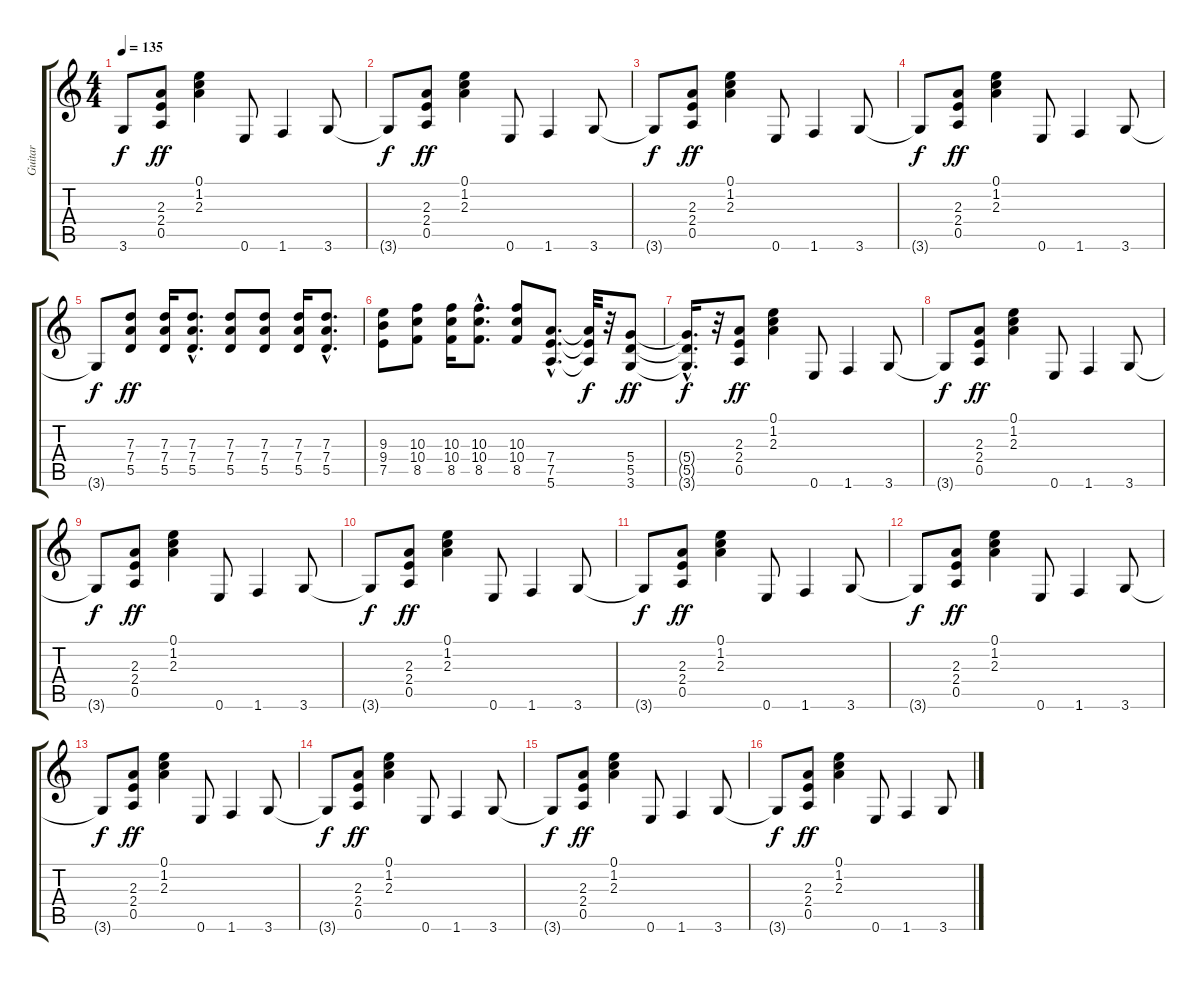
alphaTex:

\track ("Guitar" "Guitar") {instrument distortionguitar}
\staff {score tabs}
\tuning (E4 B3 G3 D3 A2 E2) {hide}
\ts (4 4)
\tempo 135
\clef g2
\ks c
3.6{t}.8{dy f} (2.3 2.4 0.5).8{dy ff} (0.1 1.2 2.3).4{volume 14 instrument electricguitarclean} 0.6.8{instrument distortionguitar} 1.6.4 3.6.8 |
3.6{t}.8{dy f} (2.3 2.4 0.5).8{dy ff} (0.1 1.2 2.3).4{volume 14 instrument electricguitarclean} 0.6.8{instrument distortionguitar} 1.6.4 3.6.8 |
3.6{t}.8{dy f} (2.3 2.4 0.5).8{dy ff} (0.1 1.2 2.3).4{volume 14 instrument electricguitarclean} 0.6.8{instrument distortionguitar} 1.6.4 3.6.8 |
3.6{t}.8{dy f} (2.3 2.4 0.5).8{dy ff} (0.1 1.2 2.3).4{volume 14 instrument electricguitarclean} 0.6.8{instrument distortionguitar} 1.6.4 3.6.8 |
3.6{t}.8{dy f} (7.3 7.4 5.5).8{dy ff} (7.3 7.4 5.5).16 (7.3{hac} 7.4{hac} 5.5{hac}).8{d} (7.3 7.4 5.5).8 (7.3 7.4 5.5).8 (7.3 7.4 5.5).16 (7.3{hac} 7.4{hac} 5.5{hac}).8{d} |
(9.3 9.4 7.5).8 (10.3 10.4 8.5).8 (10.3 10.4 8.5).16 (10.3{hac} 10.4{hac} 8.5{hac}).8{d} (10.3 10.4 8.5).8 (7.4{hac} 7.5{hac} 5.6{hac}).8{d} (7.4{t} 7.5{t} 5.6{t}).32{dy f} r.32 (5.4 5.5 3.6).8{dy ff} |
(5.4{hac t} 5.5{hac t} 3.6{hac t}).16{d dy f} r.32 (2.3 2.4 0.5).8{dy ff} (0.1 1.2 2.3).4{volume 14 instrument electricguitarclean} 0.6.8{instrument distortionguitar} 1.6.4 3.6.8 |
3.6{t}.8{dy f} (2.3 2.4 0.5).8{dy ff} (0.1 1.2 2.3).4{volume 14 instrument electricguitarclean} 0.6.8{instrument distortionguitar} 1.6.4 3.6.8 |
3.6{t}.8{dy f} (2.3 2.4 0.5).8{dy ff} (0.1 1.2 2.3).4{volume 14 instrument electricguitarclean} 0.6.8{instrument distortionguitar} 1.6.4 3.6.8 |
3.6{t}.8{dy f} (2.3 2.4 0.5).8{dy ff} (0.1 1.2 2.3).4{volume 14 instrument electricguitarclean} 0.6.8{instrument distortionguitar} 1.6.4 3.6.8 |
3.6{t}.8{dy f} (2.3 2.4 0.5).8{dy ff} (0.1 1.2 2.3).4{volume 14 instrument electricguitarclean} 0.6.8{instrument distortionguitar} 1.6.4 3.6.8 |
3.6{t}.8{dy f} (2.3 2.4 0.5).8{dy ff} (0.1 1.2 2.3).4{volume 14 instrument electricguitarclean} 0.6.8{instrument distortionguitar} 1.6.4 3.6.8 |
3.6{t}.8{dy f} (2.3 2.4 0.5).8{dy ff} (0.1 1.2 2.3).4{volume 14 instrument electricguitarclean} 0.6.8{instrument distortionguitar} 1.6.4 3.6.8 |
3.6{t}.8{dy f} (2.3 2.4 0.5).8{dy ff} (0.1 1.2 2.3).4{volume 14 instrument electricguitarclean} 0.6.8{instrument distortionguitar} 1.6.4 3.6.8 |
3.6{t}.8{dy f} (2.3 2.4 0.5).8{dy ff} (0.1 1.2 2.3).4{volume 14 instrument electricguitarclean} 0.6.8{instrument distortionguitar} 1.6.4 3.6.8 |
3.6{t}.8{dy f} (2.3 2.4 0.5).8{dy ff} (0.1 1.2 2.3).4{volume 14 instrument electricguitarclean} 0.6.8{instrument distortionguitar} 1.6.4 3.6.8
